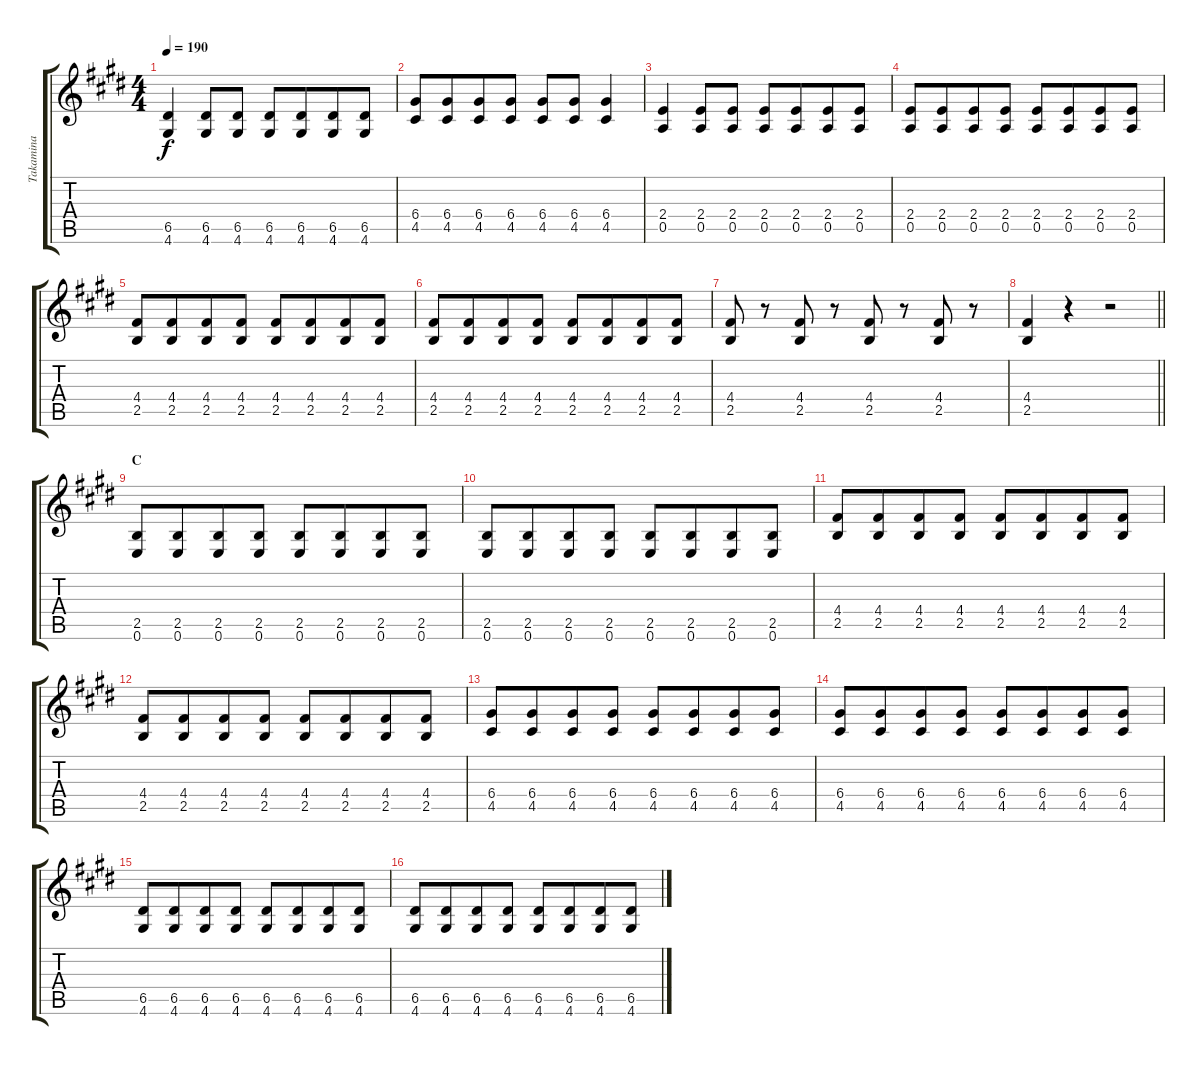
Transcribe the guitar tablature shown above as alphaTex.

\track ("Takamina" "Takamina") {instrument distortionguitar}
\staff {score tabs}
\tuning (E4 B3 G3 D3 A2 E2) {hide}
\ts (4 4)
\tempo 190
\clef g2
\ks e
(6.5 4.6).4{dy f} (6.5 4.6).8 (6.5 4.6).8 (6.5 4.6).8 (6.5 4.6).8{beam merge} (6.5 4.6).8 (6.5 4.6).8 |
(6.4 4.5).8 (6.4 4.5).8{beam merge} (6.4 4.5).8 (6.4 4.5).8 (6.4 4.5).8 (6.4 4.5).8 (6.4 4.5).4 |
(2.4 0.5).4 (2.4 0.5).8{beam merge} (2.4 0.5).8 (2.4 0.5).8 (2.4 0.5).8{beam merge} (2.4 0.5).8{beam merge} (2.4 0.5).8 |
(2.4 0.5).8 (2.4 0.5).8{beam merge} (2.4 0.5).8 (2.4 0.5).8 (2.4 0.5).8{beam merge} (2.4 0.5).8{beam merge} (2.4 0.5).8 (2.4 0.5).8 |
(4.4 2.5).8 (4.4 2.5).8{beam merge} (4.4 2.5).8 (4.4 2.5).8 (4.4 2.5).8 (4.4 2.5).8{beam merge} (4.4 2.5).8 (4.4 2.5).8 |
(4.4 2.5).8 (4.4 2.5).8{beam merge} (4.4 2.5).8 (4.4 2.5).8 (4.4 2.5).8 (4.4 2.5).8{beam merge} (4.4 2.5).8 (4.4 2.5).8 |
(4.4 2.5).8 r.8 (4.4 2.5).8 r.8 (4.4 2.5).8 r.8 (4.4 2.5).8 r.8 |
\barLineRight lightlight
(4.4 2.5).4 r.4 r.2 |
\section ("" "C")
(2.5 0.6).8 (2.5 0.6).8{beam merge} (2.5 0.6).8 (2.5 0.6).8 (2.5 0.6).8 (2.5 0.6).8{beam merge} (2.5 0.6).8 (2.5 0.6).8 |
(2.5 0.6).8 (2.5 0.6).8{beam merge} (2.5 0.6).8 (2.5 0.6).8 (2.5 0.6).8 (2.5 0.6).8{beam merge} (2.5 0.6).8 (2.5 0.6).8 |
(4.4 2.5).8 (4.4 2.5).8{beam merge} (4.4 2.5).8 (4.4 2.5).8 (4.4 2.5).8 (4.4 2.5).8{beam merge} (4.4 2.5).8 (4.4 2.5).8 |
(4.4 2.5).8 (4.4 2.5).8{beam merge} (4.4 2.5).8 (4.4 2.5).8 (4.4 2.5).8 (4.4 2.5).8{beam merge} (4.4 2.5).8 (4.4 2.5).8 |
(6.4 4.5).8 (6.4 4.5).8{beam merge} (6.4 4.5).8 (6.4 4.5).8 (6.4 4.5).8 (6.4 4.5).8{beam merge} (6.4 4.5).8 (6.4 4.5).8 |
(6.4 4.5).8 (6.4 4.5).8{beam merge} (6.4 4.5).8 (6.4 4.5).8 (6.4 4.5).8 (6.4 4.5).8{beam merge} (6.4 4.5).8 (6.4 4.5).8 |
(6.5 4.6).8 (6.5 4.6).8{beam merge} (6.5 4.6).8 (6.5 4.6).8 (6.5 4.6).8 (6.5 4.6).8{beam merge} (6.5 4.6).8 (6.5 4.6).8 |
(6.5 4.6).8 (6.5 4.6).8{beam merge} (6.5 4.6).8 (6.5 4.6).8 (6.5 4.6).8 (6.5 4.6).8{beam merge} (6.5 4.6).8 (6.5 4.6).8
